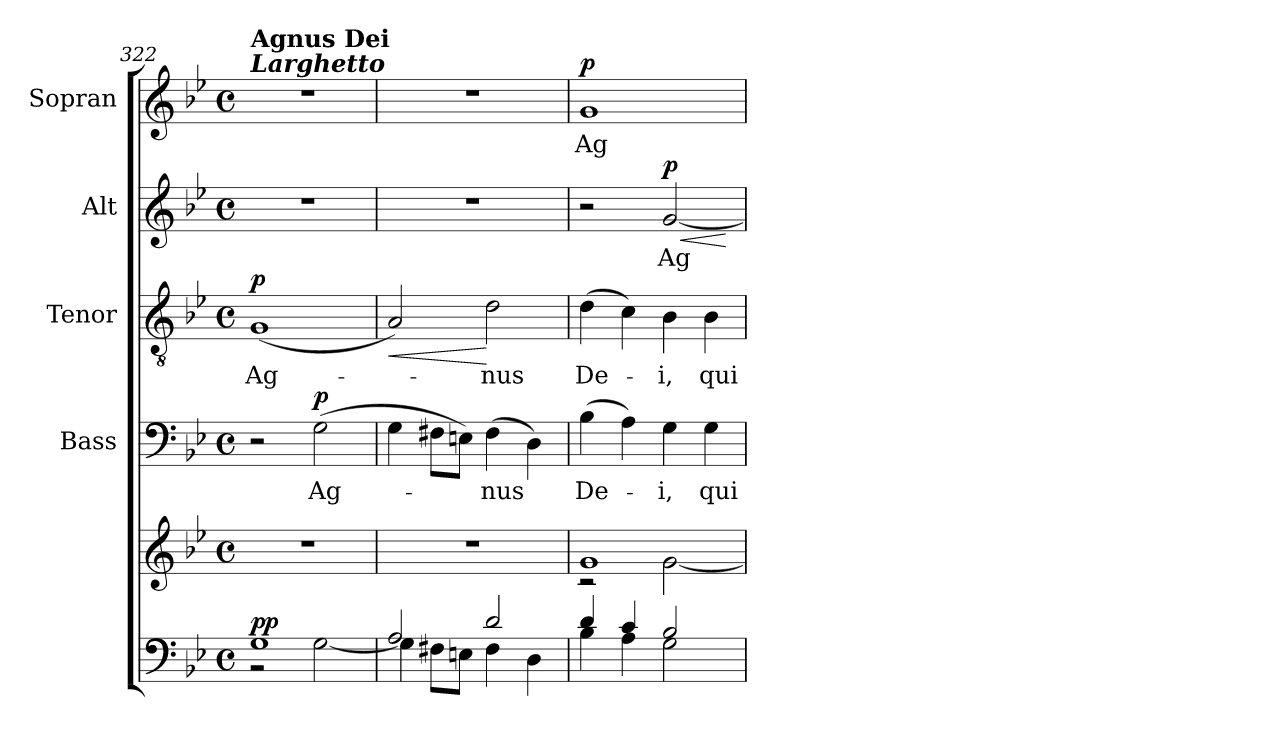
**kern	**kern	**dynam	**kern	**text	**dynam	**kern	**text	**dynam	**kern	**text	**dynam	**kern	**text	**dynam
*part5	*part5	*part5	*part4	*part4	*part4	*part3	*part3	*part3	*part2	*part2	*part2	*part1	*part1	*part1
*staff6	*staff5	*staff5/6	*staff4	*staff4	*staff4	*staff3	*staff3	*staff3	*staff2	*staff2	*staff2	*staff1	*staff1	*staff1
*	*	*	*I"Bass	*	*	*I"Tenor	*	*	*I"Alt	*	*	*I"Sopran	*	*
*	*	*	*I'B.	*	*	*I'T.	*	*	*I'A.	*	*	*I'S.	*	*
!!LO:PB:g=z
*clefF4	*clefG2	*	*clefF4	*	*	*clefGv2	*	*	*clefG2	*	*	*clefG2	*	*
*k[b-e-]	*k[b-e-]	*	*k[b-e-]	*	*	*k[b-e-]	*	*	*k[b-e-]	*	*	*k[b-e-]	*	*
*B-:	*B-:	*	*B-:	*	*	*B-:	*	*	*B-:	*	*	*B-:	*	*
*M4/4	*M4/4	*	*M4/4	*	*	*M4/4	*	*	*M4/4	*	*	*M4/4	*	*
*met(c)	*met(c)	*	*met(c)	*	*	*met(c)	*	*	*met(c)	*	*	*met(c)	*	*
=322	=322	=322	=322	=322	=322	=322	=322	=322	=322	=322	=322	=322	=322	=322
*^	*	*	*	*	*	*	*	*	*	*	*	*	*	*
!	!	!	!	!	!	!	!	!	!	!	!	!	!LO:TX:a:Bi:t=Larghetto	!	!
!	!	!	!	!	!	!	!	!	!	!	!	!	!LO:TX:a:B:t=Agnus Dei	!	!
!	!	!	!LO:DY:a=2	!	!	!	!	!LO:LY:b	!LO:DY:a	!	!	!	!	!	!
1G	2r	1r	pp	2r	.	.	(<1G	Ag-	p	1r	.	.	1r	.	.
!	!	!	!	!	!LO:LY:b	!LO:DY:a	!	!	!	!	!	!	!	!	!
.	[<2G\	.	.	(>2G\	Ag-	p	.	.	.	.	.	.	.	.	.
=323	=323	=323	=323	=323	=323	=323	=323	=323	=323	=323	=323	=323	=323	=323	=323
!	!	!	!	!	!	!	!	!	!LO:HP:b	!	!	!	!	!	!
2A/	4G\]	1r	.	4G\	.	.	2A/)	.	<	1r	.	.	1r	.	.
.	8F#X\L	.	.	8F#X\L	.	.	.	.	.	.	.	.	.	.	.
.	8En\J	.	.	8En\J)	.	.	.	.	.	.	.	.	.	.	.
!	!	!	!	!	!LO:LY:b	!	!	!LO:LY:b	!	!	!	!	!	!	!
2d/	4F#\	.	.	(>4F#\	-nus	.	2d\	-nus	[	.	.	.	.	.	.
.	4D\	.	.	4D\)	.	.	.	.	.	.	.	.	.	.	.
=324	=324	=324	=324	=324	=324	=324	=324	=324	=324	=324	=324	=324	=324	=324	=324
*	*	*^	*	*	*	*	*	*	*	*	*	*	*	*	*
!	!	!	!	!	!	!LO:LY:b	!	!	!LO:LY:b	!	!	!	!	!	!LO:LY:b	!LO:DY:a
4d/	4B-\	1g	2rc	.	(>4B-\	De-	.	(>4d\	De-	.	2r	.	.	1g	Ag-	p
4c/	4A\	.	.	.	4A\)	.	.	4c\)	.	.	.	.	.	.	.	.
!	!	!	!	!	!	!LO:LY:b	!	!	!LO:LY:b	!	!	!LO:LY:b	!LO:HP:b	!	!	!
!	!	!	!	!	!	!	!	!	!	!	!	!	!LO:DY:n=1:a	!	!	!
2B-/	2G\	.	[<2g\	.	4G\	-i,	.	4B-\	-i,	.	[2g/	Ag-	< p	.	.	.
!	!	!	!	!	!	!LO:LY:b	!	!	!LO:LY:b	!	!	!	!	!	!	!
.	.	.	.	.	4G\	qui	.	4B-\	qui	.	.	.	.	.	.	.
*v	*v	*	*	*	*	*	*	*	*	*	*	*	*	*	*	*
*	*v	*v	*	*	*	*	*	*	*	*	*	*	*	*	*
.	.	.	.	.	.	.	.	.	.	.	[	.	.	.
=	=	=	=	=	=	=	=	=	=	=	=	=	=	=
*-	*-	*-	*-	*-	*-	*-	*-	*-	*-	*-	*-	*-	*-	*-
